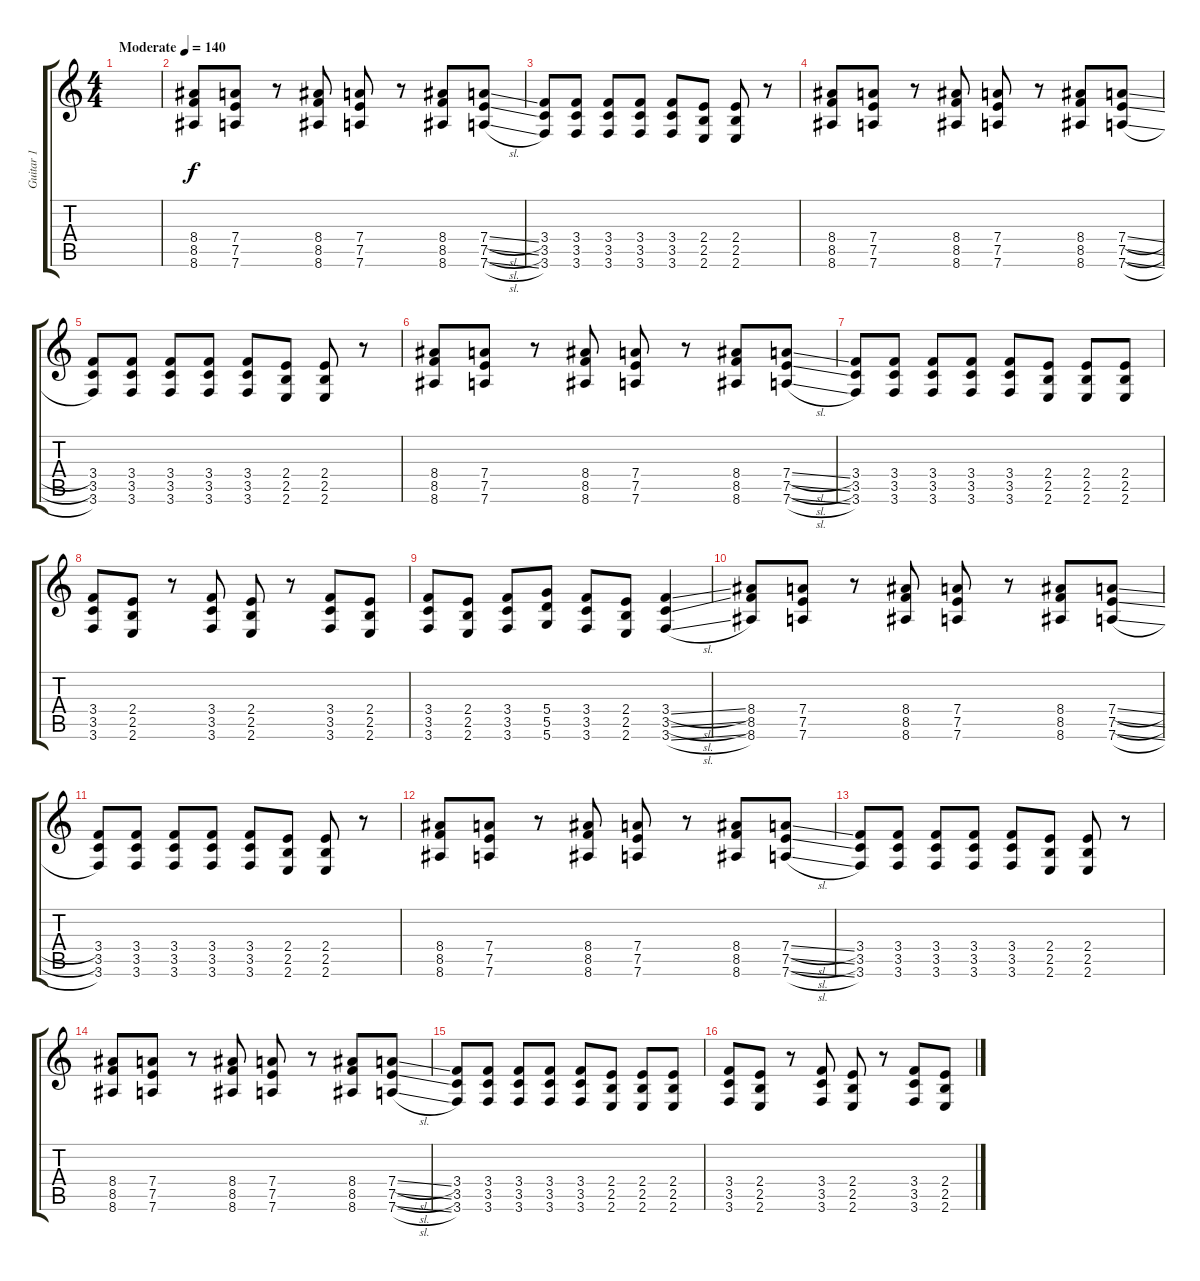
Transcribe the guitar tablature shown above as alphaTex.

\track ("Guitar 1" "Guitar 1") {instrument overdrivenguitar}
\staff {score tabs}
\tuning (E4 B3 G3 D3 A2 D2) {hide}
\ts (4 4)
\tempo (140 "Moderate")
\clef g2
\ks c
|
(8.4 8.5 8.6).8 (7.4 7.5 7.6).8 r.8 (8.4 8.5 8.6).8 (7.4 7.5 7.6).8 r.8 (8.4 8.5 8.6).8 (7.4{sl} 7.5{sl} 7.6{sl}).8 |
(3.4 3.5 3.6).8 (3.4 3.5 3.6).8 (3.4 3.5 3.6).8 (3.4 3.5 3.6).8 (3.4 3.5 3.6).8 (2.4 2.5 2.6).8 (2.4 2.5 2.6).8 r.8 |
(8.4 8.5 8.6).8 (7.4 7.5 7.6).8 r.8 (8.4 8.5 8.6).8 (7.4 7.5 7.6).8 r.8 (8.4 8.5 8.6).8 (7.4{sl} 7.5{sl} 7.6{sl}).8 |
(3.4 3.5 3.6).8 (3.4 3.5 3.6).8 (3.4 3.5 3.6).8 (3.4 3.5 3.6).8 (3.4 3.5 3.6).8 (2.4 2.5 2.6).8 (2.4 2.5 2.6).8 r.8 |
(8.4 8.5 8.6).8 (7.4 7.5 7.6).8 r.8 (8.4 8.5 8.6).8 (7.4 7.5 7.6).8 r.8 (8.4 8.5 8.6).8 (7.4{sl} 7.5{sl} 7.6{sl}).8 |
(3.4 3.5 3.6).8 (3.4 3.5 3.6).8 (3.4 3.5 3.6).8 (3.4 3.5 3.6).8 (3.4 3.5 3.6).8 (2.4 2.5 2.6).8 (2.4 2.5 2.6).8 (2.4 2.5 2.6).8 |
(3.4 3.5 3.6).8 (2.4 2.5 2.6).8 r.8 (3.4 3.5 3.6).8 (2.4 2.5 2.6).8 r.8 (3.4 3.5 3.6).8 (2.4 2.5 2.6).8 |
(3.4 3.5 3.6).8 (2.4 2.5 2.6).8 (3.4 3.5 3.6).8 (5.4 5.5 5.6).8 (3.4 3.5 3.6).8 (2.4 2.5 2.6).8 (3.4{sl} 3.5{sl} 3.6{sl}).4 |
(8.4 8.5 8.6).8 (7.4 7.5 7.6).8 r.8 (8.4 8.5 8.6).8 (7.4 7.5 7.6).8 r.8 (8.4 8.5 8.6).8 (7.4{sl} 7.5{sl} 7.6{sl}).8 |
(3.4 3.5 3.6).8 (3.4 3.5 3.6).8 (3.4 3.5 3.6).8 (3.4 3.5 3.6).8 (3.4 3.5 3.6).8 (2.4 2.5 2.6).8 (2.4 2.5 2.6).8 r.8 |
(8.4 8.5 8.6).8 (7.4 7.5 7.6).8 r.8 (8.4 8.5 8.6).8 (7.4 7.5 7.6).8 r.8 (8.4 8.5 8.6).8 (7.4{sl} 7.5{sl} 7.6{sl}).8 |
(3.4 3.5 3.6).8 (3.4 3.5 3.6).8 (3.4 3.5 3.6).8 (3.4 3.5 3.6).8 (3.4 3.5 3.6).8 (2.4 2.5 2.6).8 (2.4 2.5 2.6).8 r.8 |
(8.4 8.5 8.6).8 (7.4 7.5 7.6).8 r.8 (8.4 8.5 8.6).8 (7.4 7.5 7.6).8 r.8 (8.4 8.5 8.6).8 (7.4{sl} 7.5{sl} 7.6{sl}).8 |
(3.4 3.5 3.6).8 (3.4 3.5 3.6).8 (3.4 3.5 3.6).8 (3.4 3.5 3.6).8 (3.4 3.5 3.6).8 (2.4 2.5 2.6).8 (2.4 2.5 2.6).8 (2.4 2.5 2.6).8 |
(3.4 3.5 3.6).8 (2.4 2.5 2.6).8 r.8 (3.4 3.5 3.6).8 (2.4 2.5 2.6).8 r.8 (3.4 3.5 3.6).8 (2.4 2.5 2.6).8
